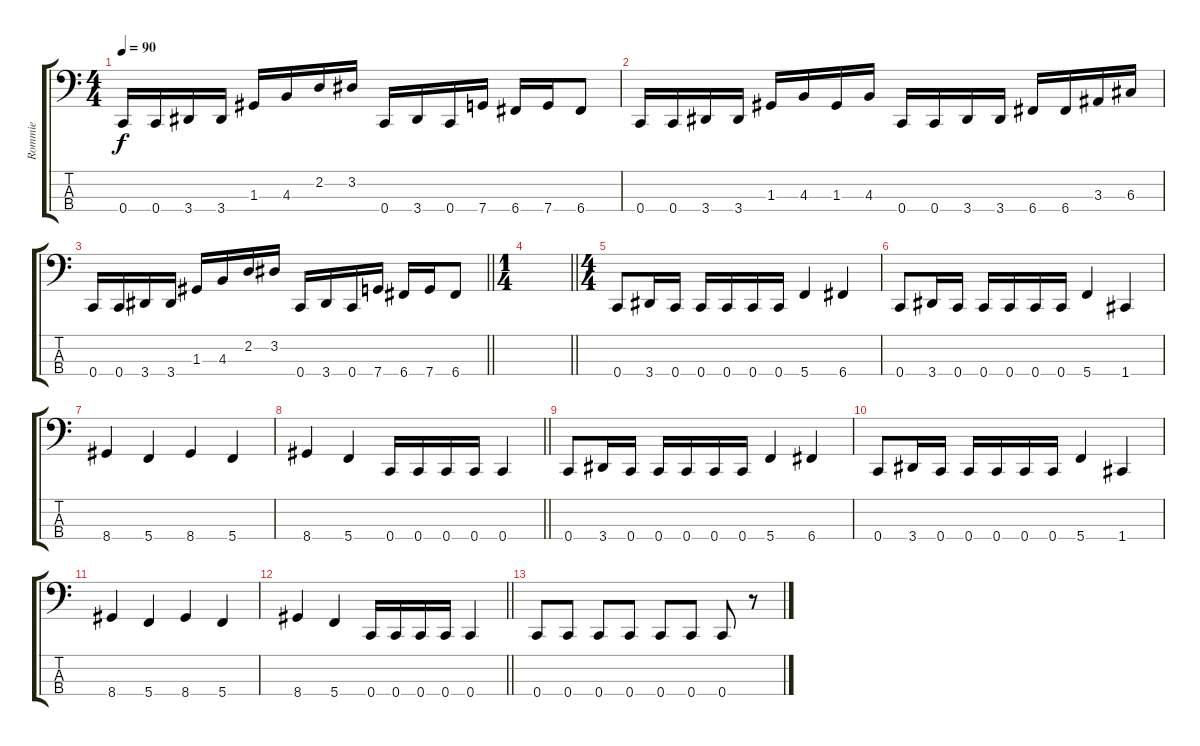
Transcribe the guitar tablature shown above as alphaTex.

\track ("Rommie" "Rommie") {instrument electricbassfinger}
\staff {score tabs}
\tuning (F2 C2 G1 C1) {hide}
\ts (4 4)
\tempo 90
\clef f4
\ks c
0.4.16{dy f} 0.4.16 3.4.16 3.4.16 1.3.16 4.3.16 2.2.16 3.2.16 0.4.16 3.4.16 0.4.16 7.4.16 6.4.16 7.4.16 6.4.8 |
0.4.16 0.4.16 3.4.16 3.4.16 1.3.16 4.3.16 1.3.16 4.3.16 0.4.16 0.4.16 3.4.16 3.4.16 6.4.16 6.4.16 3.3.16 6.3.16 |
\barLineRight lightlight
0.4.16 0.4.16 3.4.16 3.4.16 1.3.16 4.3.16 2.2.16 3.2.16 0.4.16 3.4.16 0.4.16 7.4.16 6.4.16 7.4.16 6.4.8 |
\ts (1 4)
\barLineRight lightlight
|
\ts (4 4)
0.4.8 3.4.16 0.4.16 0.4.16 0.4.16 0.4.16 0.4.16 5.4.4 6.4.4 |
0.4.8 3.4.16 0.4.16 0.4.16 0.4.16 0.4.16 0.4.16 5.4.4 1.4.4 |
8.4.4 5.4.4 8.4.4 5.4.4 |
\barLineRight lightlight
8.4.4 5.4.4 0.4.16 0.4.16 0.4.16 0.4.16 0.4.4 |
0.4.8 3.4.16 0.4.16 0.4.16 0.4.16 0.4.16 0.4.16 5.4.4 6.4.4 |
0.4.8 3.4.16 0.4.16 0.4.16 0.4.16 0.4.16 0.4.16 5.4.4 1.4.4 |
8.4.4 5.4.4 8.4.4 5.4.4 |
\barLineRight lightlight
8.4.4 5.4.4 0.4.16 0.4.16 0.4.16 0.4.16 0.4.4 |
0.4.8 0.4.8 0.4.8 0.4.8 0.4.8 0.4.8 0.4.8 r.8
